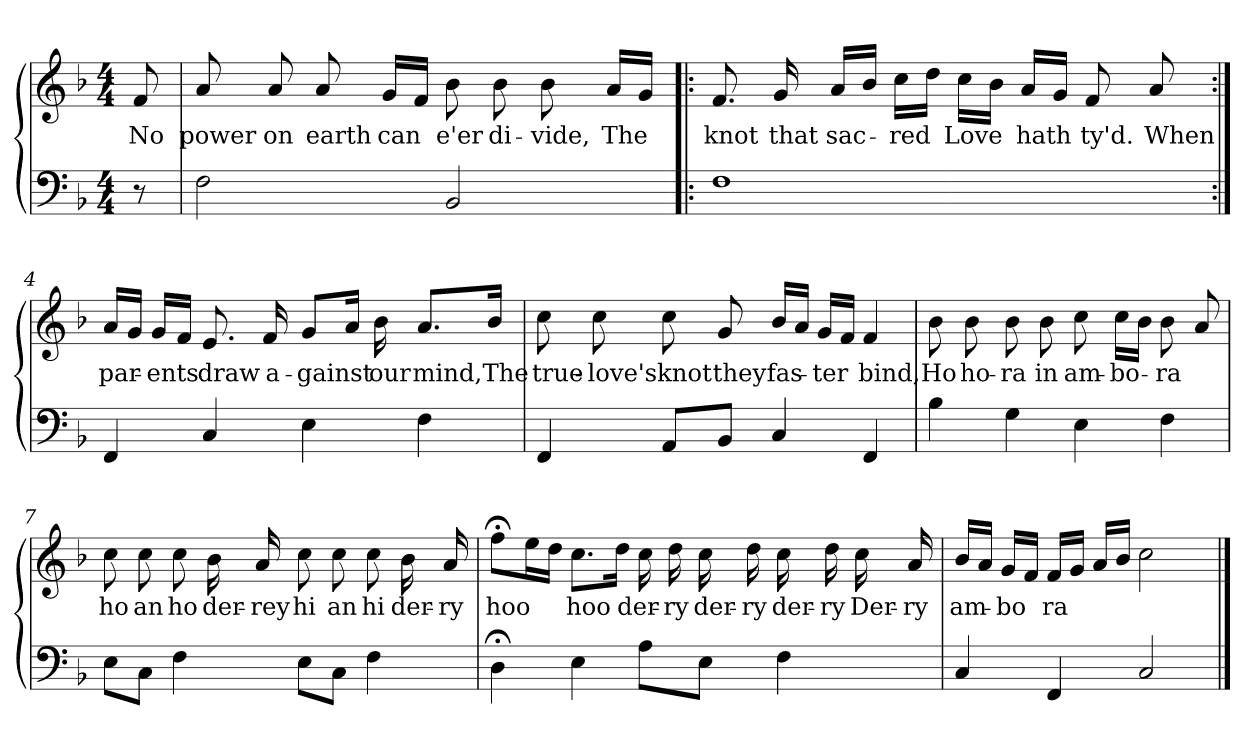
**kern	**kern	**text
*part2	*part1	*part1
*staff2	*staff1	*staff1
*clefF4	*clefG2	*
*k[b-]	*k[b-]	*
*F:	*F:	*
*M4/4	*M4/4	*
=1	=1	=1
8r	8f/	No
=2	=2	=2
2F\	8a/	power
.	8a/	on
.	8a/	earth
.	16g/LL	can
.	16f/JJ	.
2BB-/	8b-\	e'er
.	8b-\	di-
.	8b-\	-vide,
.	16a/LL	The
.	16g/JJ	.
=3!|:	=3!|:	=3!|:
1F\	8.f/	knot
.	16g/	that
.	16a/LL	sac-
.	16b-/JJ	.
.	16cc\LL	-red
.	16dd\JJ	.
.	16cc\LL	Love
.	16b-\JJ	.
.	16a/LL	hath
.	16g/JJ	.
.	8f/	ty'd.
.	8a/	When
!!LO:LB:g=z
=4:|!	=4:|!	=4:|!
4FF/	16a/LL	par-
.	16g/JJ	.
.	16g/LL	-ents
.	16f/JJ	.
4C/	8.e/	draw
.	16f/	a-
4E\	8g/L	-gainst
.	16a/Jk	.
.	16b-\	our
4F\	8.a/L	mind,
.	16b-/Jk	The
=5	=5	=5
4FF/	8cc\	true-
.	8cc\	-love's
8AA/L	8cc\	knot
8BB-/J	8g/	they
4C/	16b-/LL	fas-
.	16a/JJ	.
.	16g/LL	-ter
.	16f/JJ	.
4FF/	4f/	bind,
=6	=6	=6
4B-\	8b-\	Ho
.	8b-\	ho-
4G\	8b-\	-ra
.	8b-\	in
4E\	8cc\	am-
.	16cc\LL	-bo-
.	16b-\JJ	.
4F\	8b-\	-ra
.	8a/	.
!!LO:LB:g=z
=7	=7	=7
8E\L	8cc\	ho
8C\J	8cc\	an
4F\	8cc\	ho
.	16b-\	der-
.	16a/	-rey
8E\L	8cc\	hi
8C\J	8cc\	an
4F\	8cc\	hi
.	16b-\	der-
.	16a/	-ry
=8	=8	=8
4D;<\	8ff;<\L	hoo
.	16ee\L	.
.	16dd\JJ	.
4E\	8.cc\L	hoo
.	16dd\Jk	.
8A\L	16cc\	der-
.	16dd\	-ry
8E\J	16cc\	der-
.	16dd\	-ry
4F\	16cc\	der-
.	16dd\	-ry
.	16cc\	Der-
.	16a/	-ry
=9	=9	=9
4C/	16b-/LL	am-
.	16a/JJ	.
.	16g/LL	-bo
.	16f/JJ	.
4FF/	16f/LL	ra
.	16g/JJ	.
.	16a/LL	.
.	16b-/JJ	.
2C/	2cc\	.
==	==	==
*-	*-	*-
